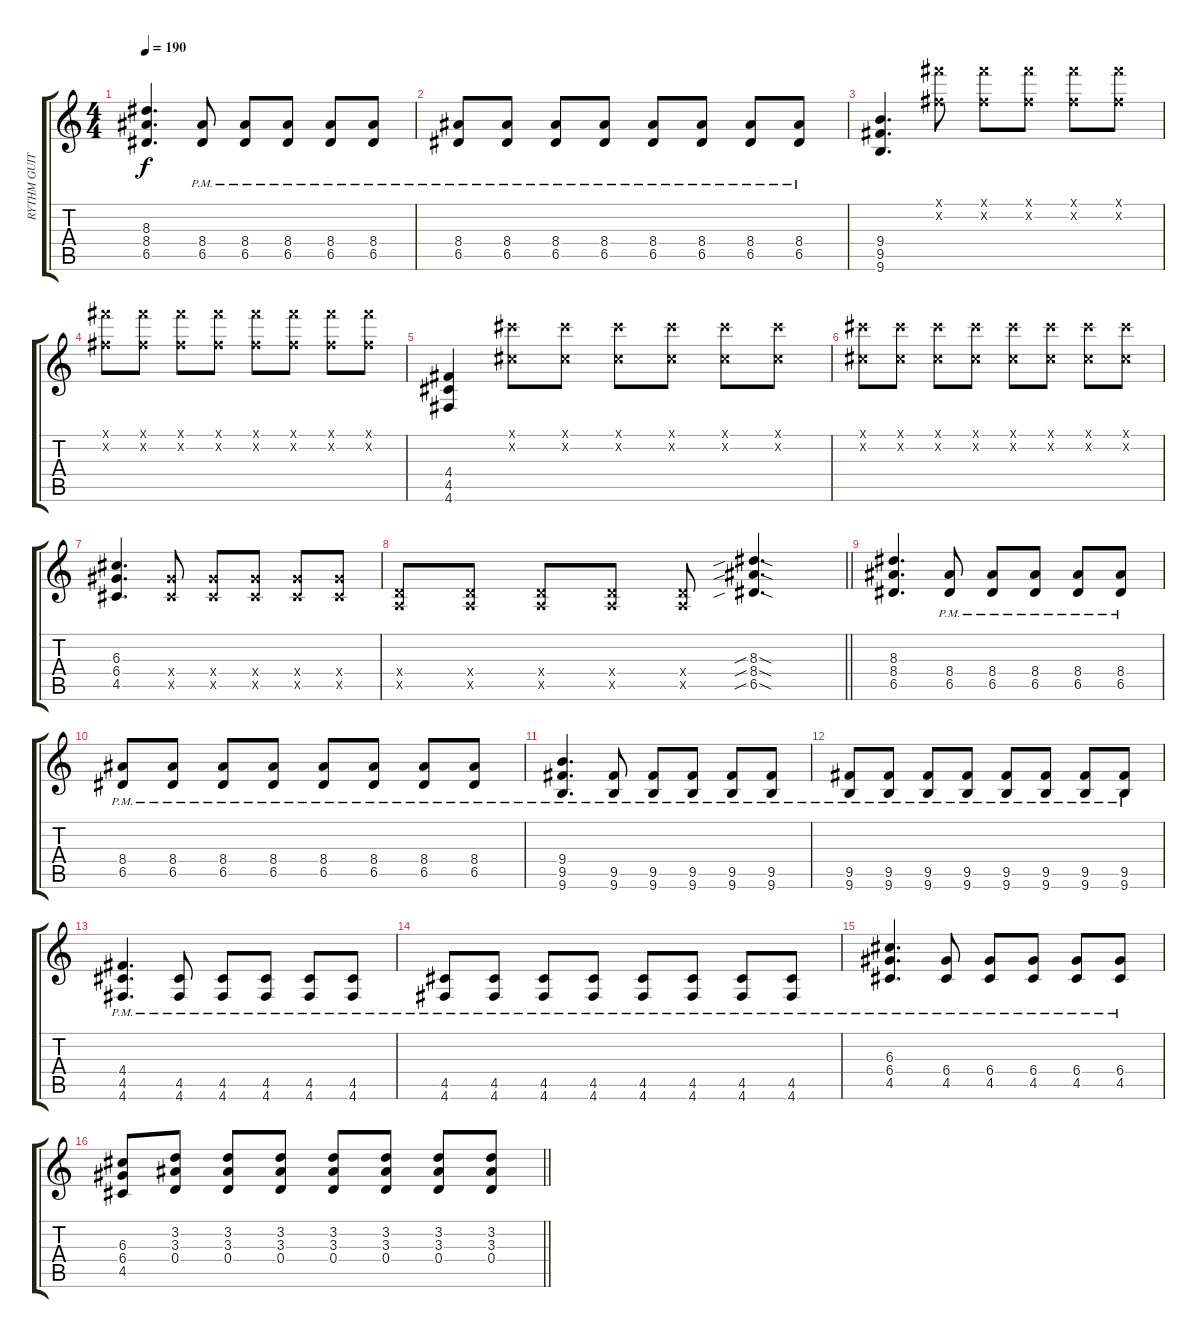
\track ("RYTHM GUITAR" "RYTHM GUIT") {instrument distortionguitar}
\staff {score tabs}
\tuning (E4 B3 G3 D3 A2 D2) {hide}
\ts (4 4)
\tempo 190
\clef g2
\ks c
(8.3 8.4 6.5).4{d dy f} (8.4{pm} 6.5{pm}).8 (8.4{pm} 6.5{pm}).8 (8.4{pm} 6.5{pm}).8 (8.4{pm} 6.5{pm}).8 (8.4{pm} 6.5{pm}).8 |
(8.4{pm} 6.5{pm}).8 (8.4{pm} 6.5{pm}).8 (8.4{pm} 6.5{pm}).8 (8.4{pm} 6.5{pm}).8 (8.4{pm} 6.5{pm}).8 (8.4{pm} 6.5{pm}).8 (8.4{pm} 6.5{pm}).8 (8.4{pm} 6.5{pm}).8 |
(9.4 9.5 9.6).4{d} (14.1{x} 7.2{x}).8 (14.1{x} 7.2{x}).8 (14.1{x} 7.2{x}).8 (14.1{x} 7.2{x}).8 (14.1{x} 7.2{x}).8 |
(14.1{x} 7.2{x}).8 (14.1{x} 7.2{x}).8 (14.1{x} 7.2{x}).8 (14.1{x} 7.2{x}).8 (14.1{x} 7.2{x}).8 (14.1{x} 7.2{x}).8 (14.1{x} 7.2{x}).8 (14.1{x} 7.2{x}).8 |
(4.4 4.5 4.6).4 (9.1{x} 2.2{x}).8 (9.1{x} 2.2{x}).8 (9.1{x} 2.2{x}).8 (9.1{x} 2.2{x}).8 (9.1{x} 2.2{x}).8 (9.1{x} 2.2{x}).8 |
(9.1{x} 2.2{x}).8 (9.1{x} 2.2{x}).8 (9.1{x} 2.2{x}).8 (9.1{x} 2.2{x}).8 (9.1{x} 2.2{x}).8 (9.1{x} 2.2{x}).8 (9.1{x} 2.2{x}).8 (9.1{x} 2.2{x}).8 |
(6.3 6.4 4.5).4{d} (6.4{x} 4.5{x}).8 (6.4{x} 4.5{x}).8 (6.4{x} 4.5{x}).8 (6.4{x} 4.5{x}).8 (6.4{x} 4.5{x}).8 |
\barLineRight lightlight
(0.4{x} 0.5{x}).8 (0.4{x} 0.5{x}).8 (0.4{x} 0.5{x}).8 (0.4{x} 0.5{x}).8 (0.4{x} 0.5{x}).8 (8.3{sib sod} 8.4{sib sod} 6.5{sib sod}).4{d} |
(8.3 8.4 6.5).4{d} (8.4{pm} 6.5{pm}).8 (8.4{pm} 6.5{pm}).8 (8.4{pm} 6.5{pm}).8 (8.4{pm} 6.5{pm}).8 (8.4{pm} 6.5{pm}).8 |
(8.4{pm} 6.5{pm}).8 (8.4{pm} 6.5{pm}).8 (8.4{pm} 6.5{pm}).8 (8.4{pm} 6.5{pm}).8 (8.4{pm} 6.5{pm}).8 (8.4{pm} 6.5{pm}).8 (8.4{pm} 6.5{pm}).8 (8.4{pm} 6.5{pm}).8 |
(9.4 9.5{pm} 9.6{pm}).4{d} (9.5{pm} 9.6{pm}).8 (9.5{pm} 9.6{pm}).8 (9.5{pm} 9.6{pm}).8 (9.5{pm} 9.6{pm}).8 (9.5{pm} 9.6{pm}).8 |
(9.5{pm} 9.6{pm}).8 (9.5{pm} 9.6{pm}).8 (9.5{pm} 9.6{pm}).8 (9.5{pm} 9.6{pm}).8 (9.5{pm} 9.6{pm}).8 (9.5{pm} 9.6{pm}).8 (9.5{pm} 9.6{pm}).8 (9.5{pm} 9.6{pm}).8 |
(4.4 4.5{pm} 4.6{pm}).4{d} (4.5{pm} 4.6{pm}).8 (4.5{pm} 4.6{pm}).8 (4.5{pm} 4.6{pm}).8 (4.5{pm} 4.6{pm}).8 (4.5{pm} 4.6{pm}).8 |
(4.5{pm} 4.6{pm}).8 (4.5{pm} 4.6{pm}).8 (4.5{pm} 4.6{pm}).8 (4.5{pm} 4.6{pm}).8 (4.5{pm} 4.6{pm}).8 (4.5{pm} 4.6{pm}).8 (4.5{pm} 4.6{pm}).8 (4.5{pm} 4.6{pm}).8 |
(6.3 6.4{pm} 4.5{pm}).4{d} (6.4{pm} 4.5{pm}).8 (6.4{pm} 4.5{pm}).8 (6.4{pm} 4.5{pm}).8 (6.4{pm} 4.5{pm}).8 (6.4{pm} 4.5{pm}).8 |
\barLineRight lightlight
(6.3 6.4 4.5).8 (3.2 3.3 0.4).8 (3.2 3.3 0.4).8 (3.2 3.3 0.4).8 (3.2 3.3 0.4).8 (3.2 3.3 0.4).8 (3.2 3.3 0.4).8 (3.2 3.3 0.4).8
